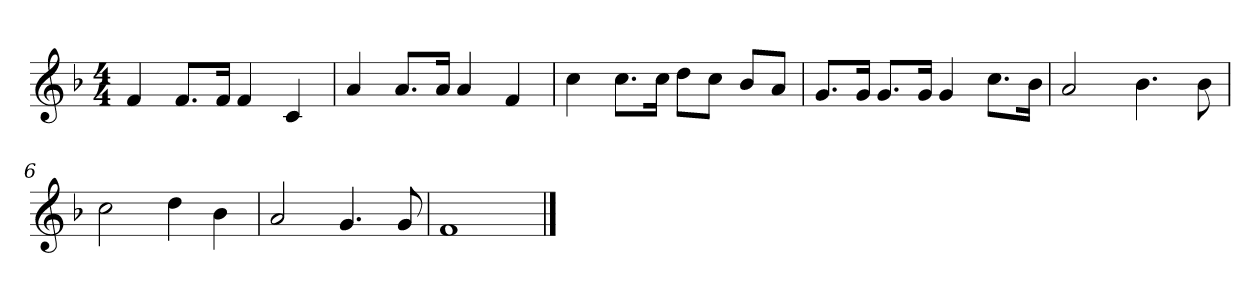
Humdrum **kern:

**kern
*part1
*staff1
*k[b-]
*M4/4
*MM120
=1
4f
8.fL
16fJk
4f
4c
=2
4a
8.aL
16aJk
4a
4f
=3
4cc
8.ccL
16ccJk
8ddL
8ccJ
8b-L
8aJ
=4
8.gL
16gJk
8.gL
16gJk
4g
8.ccL
16b-Jk
=5
2a
4.b-
8b-
=6
2cc
4dd
4b-
=7
2a
4.g
8g
=8
1f
==
*-
